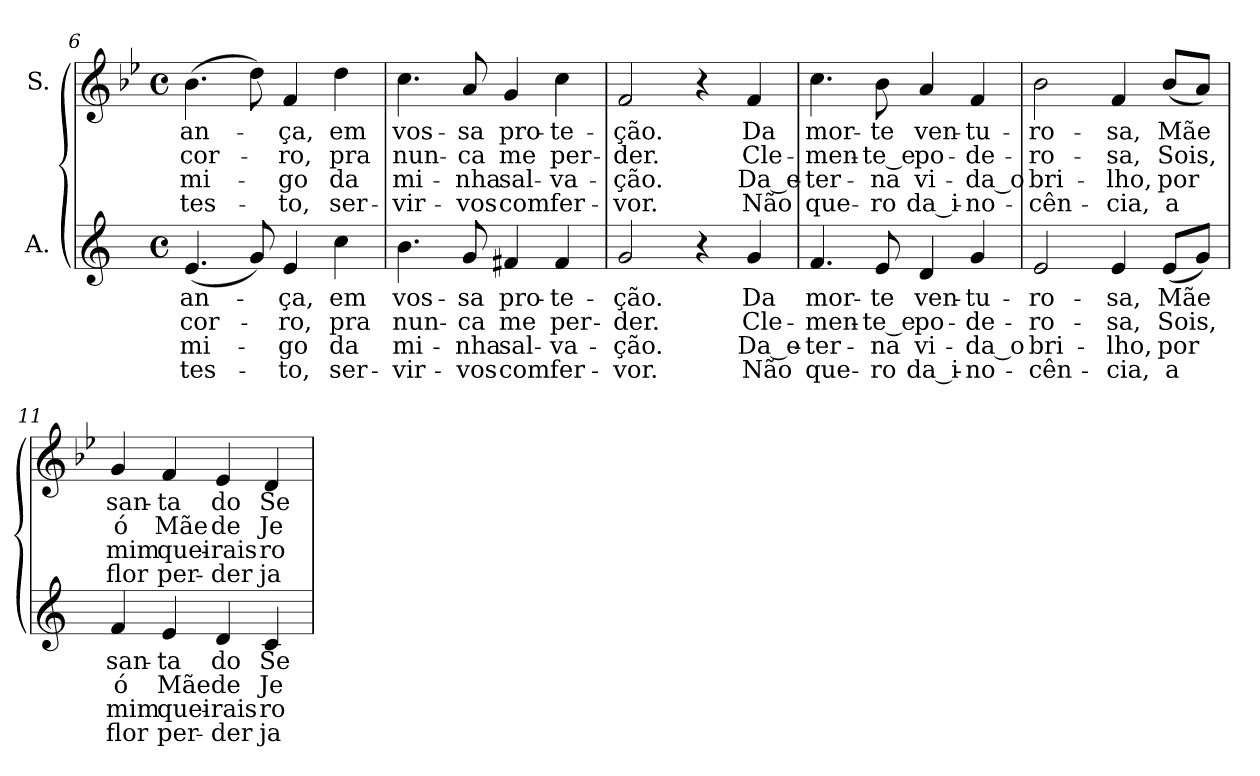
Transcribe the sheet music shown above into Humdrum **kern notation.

**kern	**text	**text	**text	**text	**kern	**text	**text	**text	**text
*part2	*part2	*part2	*part2	*part2	*part1	*part1	*part1	*part1	*part1
*staff2	*staff2	*staff2	*staff2	*staff2	*staff1	*staff1	*staff1	*staff1	*staff1
*I"A.	*	*	*	*	*I"S.	*	*	*	*
!!LO:LB:g=z
*clefG2	*	*	*	*	*clefG2	*	*	*	*
*ITrd1c2	*	*	*	*	*	*	*	*	*
*k[b-e-]	*	*	*	*	*k[b-e-]	*	*	*	*
*B-:	*	*	*	*	*B-:	*	*	*	*
*M4/4	*	*	*	*	*M4/4	*	*	*	*
*met(c)	*	*	*	*	*met(c)	*	*	*	*
=6	=6	=6	=6	=6	=6	=6	=6	=6	=6
!	!LO:LY:b:color=#000000	!LO:LY:b:color=#000000	!LO:LY:b:color=#000000	!LO:LY:b:color=#000000	!	!	!	!	!
!	!	!	!	!	!	!LO:LY:b:color=#000000	!LO:LY:b:color=#000000	!LO:LY:b:color=#000000	!LO:LY:b:color=#000000
(4.di/	-an-	-cor-	-mi-	-tes-	(4.b-i\	-an-	-cor-	-mi-	-tes-
8fi/)	.	.	.	.	8ddi\)	.	.	.	.
!	!LO:LY:b:color=#000000	!LO:LY:b:color=#000000	!LO:LY:b:color=#000000	!LO:LY:b:color=#000000	!	!	!	!	!
!	!	!	!	!	!	!LO:LY:b:color=#000000	!LO:LY:b:color=#000000	!LO:LY:b:color=#000000	!LO:LY:b:color=#000000
4di/	-ça,	-ro,	-go	-to,	4fi/	-ça,	-ro,	-go	-to,
!	!LO:LY:b:color=#000000	!LO:LY:b:color=#000000	!LO:LY:b:color=#000000	!LO:LY:b:color=#000000	!	!	!	!	!
!	!	!	!	!	!	!LO:LY:b:color=#000000	!LO:LY:b:color=#000000	!LO:LY:b:color=#000000	!LO:LY:b:color=#000000
4b-i\	em	pra	da	ser-	4ddi\	em	pra	da	ser-
=7	=7	=7	=7	=7	=7	=7	=7	=7	=7
!	!LO:LY:b:color=#000000	!LO:LY:b:color=#000000	!LO:LY:b:color=#000000	!LO:LY:b:color=#000000	!	!	!	!	!
!	!	!	!	!	!	!LO:LY:b:color=#000000	!LO:LY:b:color=#000000	!LO:LY:b:color=#000000	!LO:LY:b:color=#000000
4.ai\	vos-	nun-	mi-	-vir-	4.cci\	vos-	nun-	mi-	-vir-
!	!LO:LY:b:color=#000000	!LO:LY:b:color=#000000	!LO:LY:b:color=#000000	!LO:LY:b:color=#000000	!	!	!	!	!
!	!	!	!	!	!	!LO:LY:b:color=#000000	!LO:LY:b:color=#000000	!LO:LY:b:color=#000000	!LO:LY:b:color=#000000
8fi/	-sa	-ca	-nha	-vos	8ai/	-sa	-ca	-nha	-vos
!	!LO:LY:b:color=#000000	!LO:LY:b:color=#000000	!LO:LY:b:color=#000000	!LO:LY:b:color=#000000	!	!	!	!	!
!	!	!	!	!	!	!LO:LY:b:color=#000000	!LO:LY:b:color=#000000	!LO:LY:b:color=#000000	!LO:LY:b:color=#000000
4eni/	pro-	me	sal-	com	4gi/	pro-	me	sal-	com
!	!LO:LY:b:color=#000000	!LO:LY:b:color=#000000	!LO:LY:b:color=#000000	!LO:LY:b:color=#000000	!	!	!	!	!
!	!	!	!	!	!	!LO:LY:b:color=#000000	!LO:LY:b:color=#000000	!LO:LY:b:color=#000000	!LO:LY:b:color=#000000
4ei/	-te-	per-	-va-	fer-	4cci\	-te-	per-	-va-	fer-
=8	=8	=8	=8	=8	=8	=8	=8	=8	=8
!	!LO:LY:b:color=#000000	!LO:LY:b:color=#000000	!LO:LY:b:color=#000000	!LO:LY:b:color=#000000	!	!	!	!	!
!	!	!	!	!	!	!LO:LY:b:color=#000000	!LO:LY:b:color=#000000	!LO:LY:b:color=#000000	!LO:LY:b:color=#000000
2fi/	-ção.	-der.	-ção.	-vor.	2fi/	-ção.	-der.	-ção.	-vor.
4r	.	.	.	.	4r	.	.	.	.
!	!LO:LY:b:color=#000000	!LO:LY:b:color=#000000	!LO:LY:b:color=#000000	!LO:LY:b:color=#000000	!	!	!	!	!
!	!	!	!	!	!	!LO:LY:b:color=#000000	!LO:LY:b:color=#000000	!LO:LY:b:color=#000000	!LO:LY:b:color=#000000
4fi/	Da	Cle-	Da_e-	Não	4fi/	Da	Cle-	Da_e-	Não
=9	=9	=9	=9	=9	=9	=9	=9	=9	=9
!	!LO:LY:b:color=#000000	!LO:LY:b:color=#000000	!LO:LY:b:color=#000000	!LO:LY:b:color=#000000	!	!	!	!	!
!	!	!	!	!	!	!LO:LY:b:color=#000000	!LO:LY:b:color=#000000	!LO:LY:b:color=#000000	!LO:LY:b:color=#000000
4.e-i/	mor-	-men-	-ter-	que-	4.cci\	mor-	-men-	-ter-	que-
!	!LO:LY:b:color=#000000	!LO:LY:b:color=#000000	!LO:LY:b:color=#000000	!LO:LY:b:color=#000000	!	!	!	!	!
!	!	!	!	!	!	!LO:LY:b:color=#000000	!LO:LY:b:color=#000000	!LO:LY:b:color=#000000	!LO:LY:b:color=#000000
8di/	-te	-te_e	-na	-ro	8b-i\	-te	-te_e	-na	-ro
!	!LO:LY:b:color=#000000	!LO:LY:b:color=#000000	!LO:LY:b:color=#000000	!LO:LY:b:color=#000000	!	!	!	!	!
!	!	!	!	!	!	!LO:LY:b:color=#000000	!LO:LY:b:color=#000000	!LO:LY:b:color=#000000	!LO:LY:b:color=#000000
4ci/	ven-	po-	vi-	da_i-	4ai/	ven-	po-	vi-	da_i-
!	!LO:LY:b:color=#000000	!LO:LY:b:color=#000000	!LO:LY:b:color=#000000	!LO:LY:b:color=#000000	!	!	!	!	!
!	!	!	!	!	!	!LO:LY:b:color=#000000	!LO:LY:b:color=#000000	!LO:LY:b:color=#000000	!LO:LY:b:color=#000000
4fi/	-tu-	-de-	-da_o	-no-	4fi/	-tu-	-de-	-da_o	-no-
=10	=10	=10	=10	=10	=10	=10	=10	=10	=10
!	!LO:LY:b:color=#000000	!LO:LY:b:color=#000000	!LO:LY:b:color=#000000	!LO:LY:b:color=#000000	!	!	!	!	!
!	!	!	!	!	!	!LO:LY:b:color=#000000	!LO:LY:b:color=#000000	!LO:LY:b:color=#000000	!LO:LY:b:color=#000000
2di/	-ro-	-ro-	bri-	-cên-	2b-i\	-ro-	-ro-	bri-	-cên-
!	!LO:LY:b:color=#000000	!LO:LY:b:color=#000000	!LO:LY:b:color=#000000	!LO:LY:b:color=#000000	!	!	!	!	!
!	!	!	!	!	!	!LO:LY:b:color=#000000	!LO:LY:b:color=#000000	!LO:LY:b:color=#000000	!LO:LY:b:color=#000000
4di/	-sa,	-sa,	-lho,	-cia,	4fi/	-sa,	-sa,	-lho,	-cia,
!	!LO:LY:b:color=#000000	!LO:LY:b:color=#000000	!LO:LY:b:color=#000000	!LO:LY:b:color=#000000	!	!	!	!	!
!	!	!	!	!	!	!LO:LY:b:color=#000000	!LO:LY:b:color=#000000	!LO:LY:b:color=#000000	!LO:LY:b:color=#000000
(8di/L	Mãe	Sois,	por	a	(8b-i/L	Mãe	Sois,	por	a
8fi/J)	.	.	.	.	8ai/J)	.	.	.	.
=11	=11	=11	=11	=11	=11	=11	=11	=11	=11
!	!LO:LY:b:color=#000000	!LO:LY:b:color=#000000	!LO:LY:b:color=#000000	!LO:LY:b:color=#000000	!	!	!	!	!
!	!	!	!	!	!	!LO:LY:b:color=#000000	!LO:LY:b:color=#000000	!LO:LY:b:color=#000000	!LO:LY:b:color=#000000
4e-i/	san-	ó	mim	flor	4gi/	san-	ó	mim	flor
!	!LO:LY:b:color=#000000	!LO:LY:b:color=#000000	!LO:LY:b:color=#000000	!LO:LY:b:color=#000000	!	!	!	!	!
!	!	!	!	!	!	!LO:LY:b:color=#000000	!LO:LY:b:color=#000000	!LO:LY:b:color=#000000	!LO:LY:b:color=#000000
4di/	-ta	Mãe	quei-	per-	4fi/	-ta	Mãe	quei-	per-
!	!LO:LY:b:color=#000000	!LO:LY:b:color=#000000	!LO:LY:b:color=#000000	!LO:LY:b:color=#000000	!	!	!	!	!
!	!	!	!	!	!	!LO:LY:b:color=#000000	!LO:LY:b:color=#000000	!LO:LY:b:color=#000000	!LO:LY:b:color=#000000
4ci/	do	de	-rais	-der	4e-i/	do	de	-rais	-der
!	!LO:LY:b:color=#000000	!LO:LY:b:color=#000000	!LO:LY:b:color=#000000	!LO:LY:b:color=#000000	!	!	!	!	!
!	!	!	!	!	!	!LO:LY:b:color=#000000	!LO:LY:b:color=#000000	!LO:LY:b:color=#000000	!LO:LY:b:color=#000000
4B-i/	Se-	Je-	ro-	ja-	4di/	Se-	Je-	ro-	ja-
=	=	=	=	=	=	=	=	=	=
*-	*-	*-	*-	*-	*-	*-	*-	*-	*-
